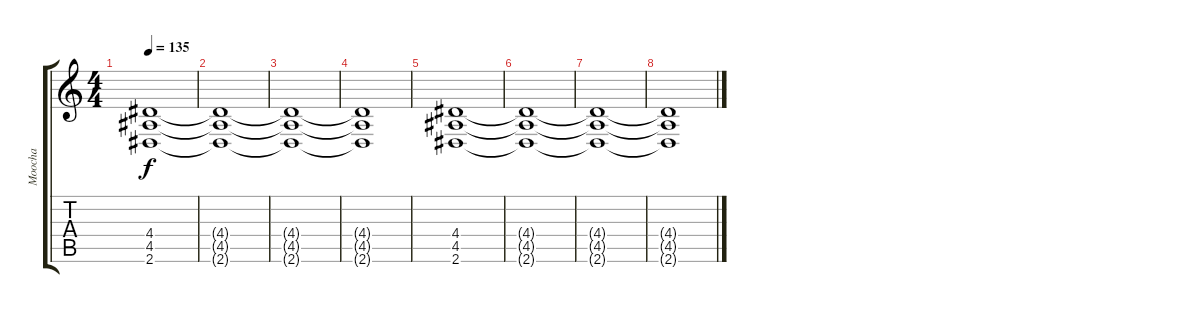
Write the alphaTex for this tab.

\track ("Moocha" "Moocha") {instrument distortionguitar}
\staff {score tabs}
\tuning (Db4 Ab3 E3 B2 Gb2 Db2) {hide}
\ts (4 4)
\tempo 135
\clef g2
\ks c
(4.4 4.5 2.6).1{dy f} |
(4.4{t} 4.5{t} 2.6{t}).1 |
(4.4{t} 4.5{t} 2.6{t}).1 |
(4.4{t} 4.5{t} 2.6{t}).1 |
(4.4 4.5 2.6).1 |
(4.4{t} 4.5{t} 2.6{t}).1 |
(4.4{t} 4.5{t} 2.6{t}).1 |
(4.4{t} 4.5{t} 2.6{t}).1
